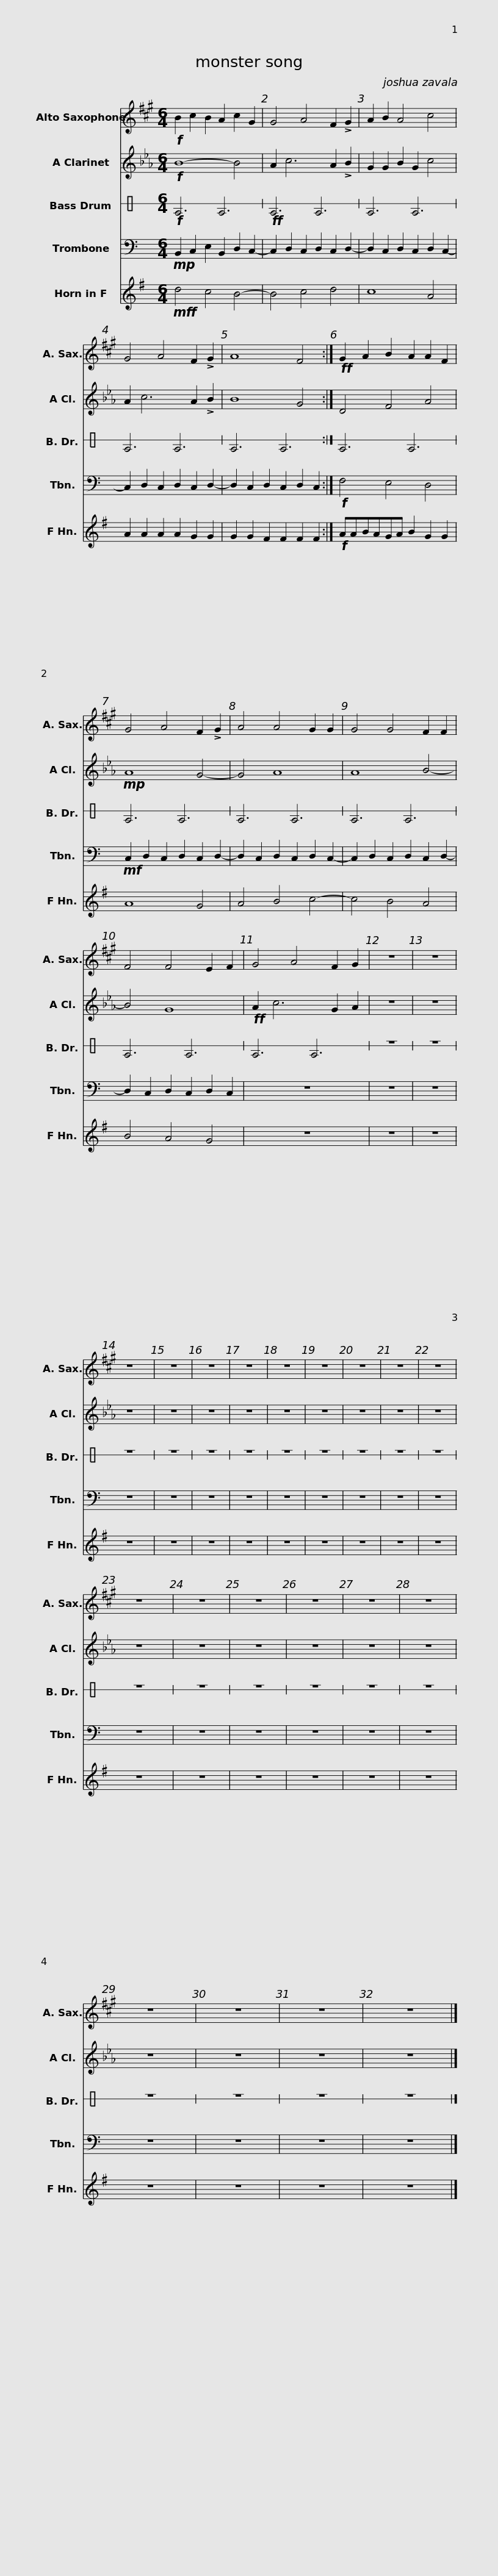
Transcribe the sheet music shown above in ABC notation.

X:1
%%score 1 2 3 4 5
L:1/8
M:6/4
I:linebreak $
K:C
V:1 treble transpose=-9
V:2 treble transpose=-3
V:3 perc stafflines=1
K:none
V:4 bass
V:5 treble transpose=-7
V:1
[K:A]!f! B2 c2 B2 A2 c2 G2 | G4 A4 F2 !>!G2 | A2 B2 A4 c4 | G4 A4 F2 !>!G2 | A8 F4 :|$ %5
!ff! G2 A2 B2 A2 A2 F2 | G4 A4 F2 !>!G2 | A4 A4 G2 G2 | G4 G4 F2 F2 | F4 F4 E2 F2 |$ %10
 G4 A4 F2 G2 | z12 | z12 | z12 | z12 | %15
 z12 | z12 | z12 | z12 | z12 | %20
 z12 | z12 | z12 | z12 |$ z12 | %25
 z12 | z12 | z12 | z12 | z12 | %30
 z12 | z12 |] %32
V:2
[K:Eb]!f! B8- B4 | A2 c6 A2 !>!B2 | G2 G2 B2 G2 c4 | A2 c6 A2 !>!B2 | B8 G4 :|$ %5
 D4 F4 A4 |!mp! A8 G4- | G4 A8 | A8 B4- | B4 G8 |$ %10
!ff! A2 c6 G2 A2 | z12 | z12 | z12 | z12 | %15
 z12 | z12 | z12 | z12 | z12 | %20
 z12 | z12 | z12 | z12 |$ z12 | %25
 z12 | z12 | z12 | z12 | z12 | %30
 z12 | z12 |] %32
V:3
!f! E6 E6 |!ff! E6 E6 | E6 E6 | E6 E6 | E6 E6 :|$ %5
 E6 E6 | E6 E6 | E6 E6 | E6 E6 | E6 E6 |$ %10
 E6 E6 | z12 | z12 | z12 | z12 | %15
 z12 | z12 | z12 | z12 | z12 | %20
 z12 | z12 | z12 | z12 |$ z12 | %25
 z12 | z12 | z12 | z12 | z12 | %30
 z12 | z12 |] %32
V:4
!mp! B,,2 C,2 E,2 B,,2 D,2 C,2- | C,2 D,2 C,2 D,2 C,2 D,2- | D,2 C,2 D,2 C,2 D,2 C,2- | C,2 D,2 C,2 D,2 C,2 D,2- | D,2 C,2 D,2 C,2 D,2 C,2 :|$ %5
!f! F,4 E,4 D,4 |!mf! C,2 D,2 C,2 D,2 C,2 D,2- | D,2 C,2 D,2 C,2 D,2 C,2- | C,2 D,2 C,2 D,2 C,2 D,2- | D,2 C,2 D,2 C,2 D,2 C,2 |$ %10
 z12 | z12 | z12 | z12 | z12 | %15
 z12 | z12 | z12 | z12 | z12 | %20
 z12 | z12 | z12 | z12 |$ z12 | %25
 z12 | z12 | z12 | z12 | z12 | %30
 z12 | z12 |] %32
V:5
[K:G]!mf!!f! d4 c4 B4- | B4 c4 d4 | c8 A4 | A2 A2 A2 A2 G2 G2 | G2 G2 F2 F2 F2 F2 :|$ %5
!f! AABAGA B2 G2 G2 | A8 G4 | A4 B4 c4- | c4 B4 A4 | B4 A4 G4 |$ %10
 z12 | z12 | z12 | z12 | z12 | %15
 z12 | z12 | z12 | z12 | z12 | %20
 z12 | z12 | z12 | z12 |$ z12 | %25
 z12 | z12 | z12 | z12 | z12 | %30
 z12 | z12 |] %32
